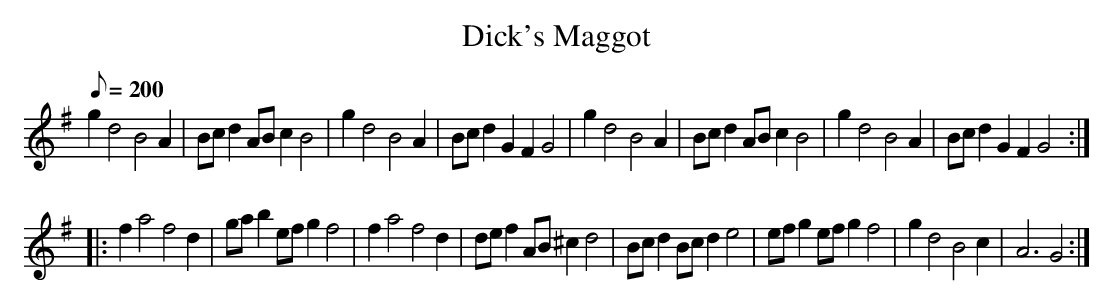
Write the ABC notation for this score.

X:1
T:Dick's Maggot
M:3/2l
L:1/8
Q:200
K:G
g2 d4 B4 A2|Bc d2 AB c2 B4|g2 d4 B4 A2|Bc d2 G2 F2 G4|g2 d4 B4 A2| Bc d2 AB c2 B4|g2 d4 B4 A2|Bc d2 G2 F2 G4:|
|:f2 a4 f4 d2|ga b2 ef g2 f4| f2 a4 f4 d2|de f2 AB ^c2 d4|Bc d2 Bc d2 e4|ef g2 ef g2 f4|g2 d4 B4 c2| A6 G4:|
